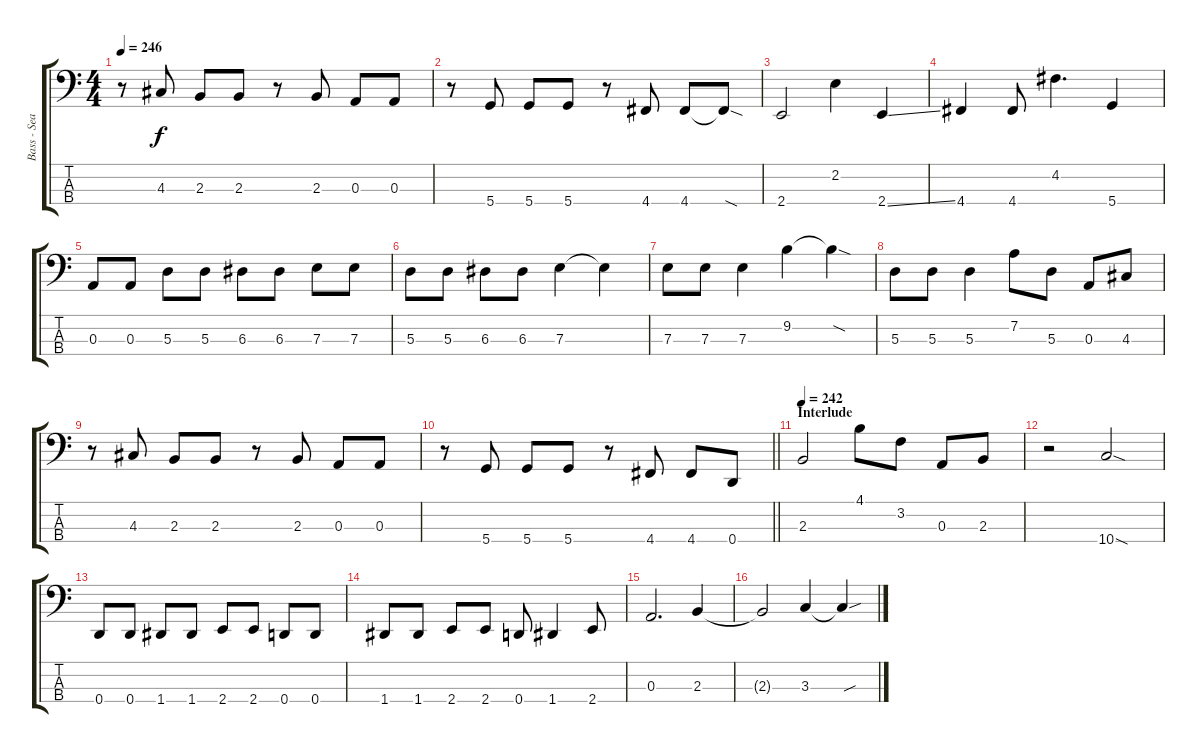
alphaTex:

\track ("Bass - Sean" "Bass - Sea") {instrument fretlessbass}
\staff {score tabs}
\tuning (G2 D2 A1 D1) {hide}
\ts (4 4)
\tempo 246
\clef f4
\ks c
r.8{dy f} 4.3.8 2.3.8 2.3.8 r.8 2.3.8 0.3.8 0.3.8 |
r.8 5.4.8 5.4.8 5.4.8 r.8 4.4.8 4.4.8 4.4{sod t}.8 |
2.4.2 2.2.4 2.4{ss}.4 |
4.4.4 4.4.8 4.2.4{d} 5.4.4 |
0.3.8 0.3.8 5.3.8 5.3.8 6.3.8 6.3.8 7.3.8 7.3.8 |
5.3.8 5.3.8 6.3.8 6.3.8 7.3.4 7.3{t}.4 |
7.3.8 7.3.8 7.3.4 9.2.4 9.2{sod t}.4 |
5.3.8 5.3.8 5.3.4 7.2.8 5.3.8 0.3.8 4.3.8 |
r.8 4.3.8 2.3.8 2.3.8 r.8 2.3.8 0.3.8 0.3.8 |
\barLineRight lightlight
r.8 5.4.8 5.4.8 5.4.8 r.8 4.4.8 4.4.8 0.4.8 |
\section ("" "Interlude")
\tempo 242
2.3.2 4.1.8 3.2.8 0.3.8 2.3.8 |
r.2 10.4{sod}.2 |
0.4.8 0.4.8 1.4.8 1.4.8 2.4.8 2.4.8 0.4.8 0.4.8 |
1.4.8 1.4.8 2.4.8 2.4.8 0.4.8 1.4.4 2.4.8 |
0.3.2{d} 2.3.4 |
2.3{t}.2 3.3.4 3.3{sou t}.4
